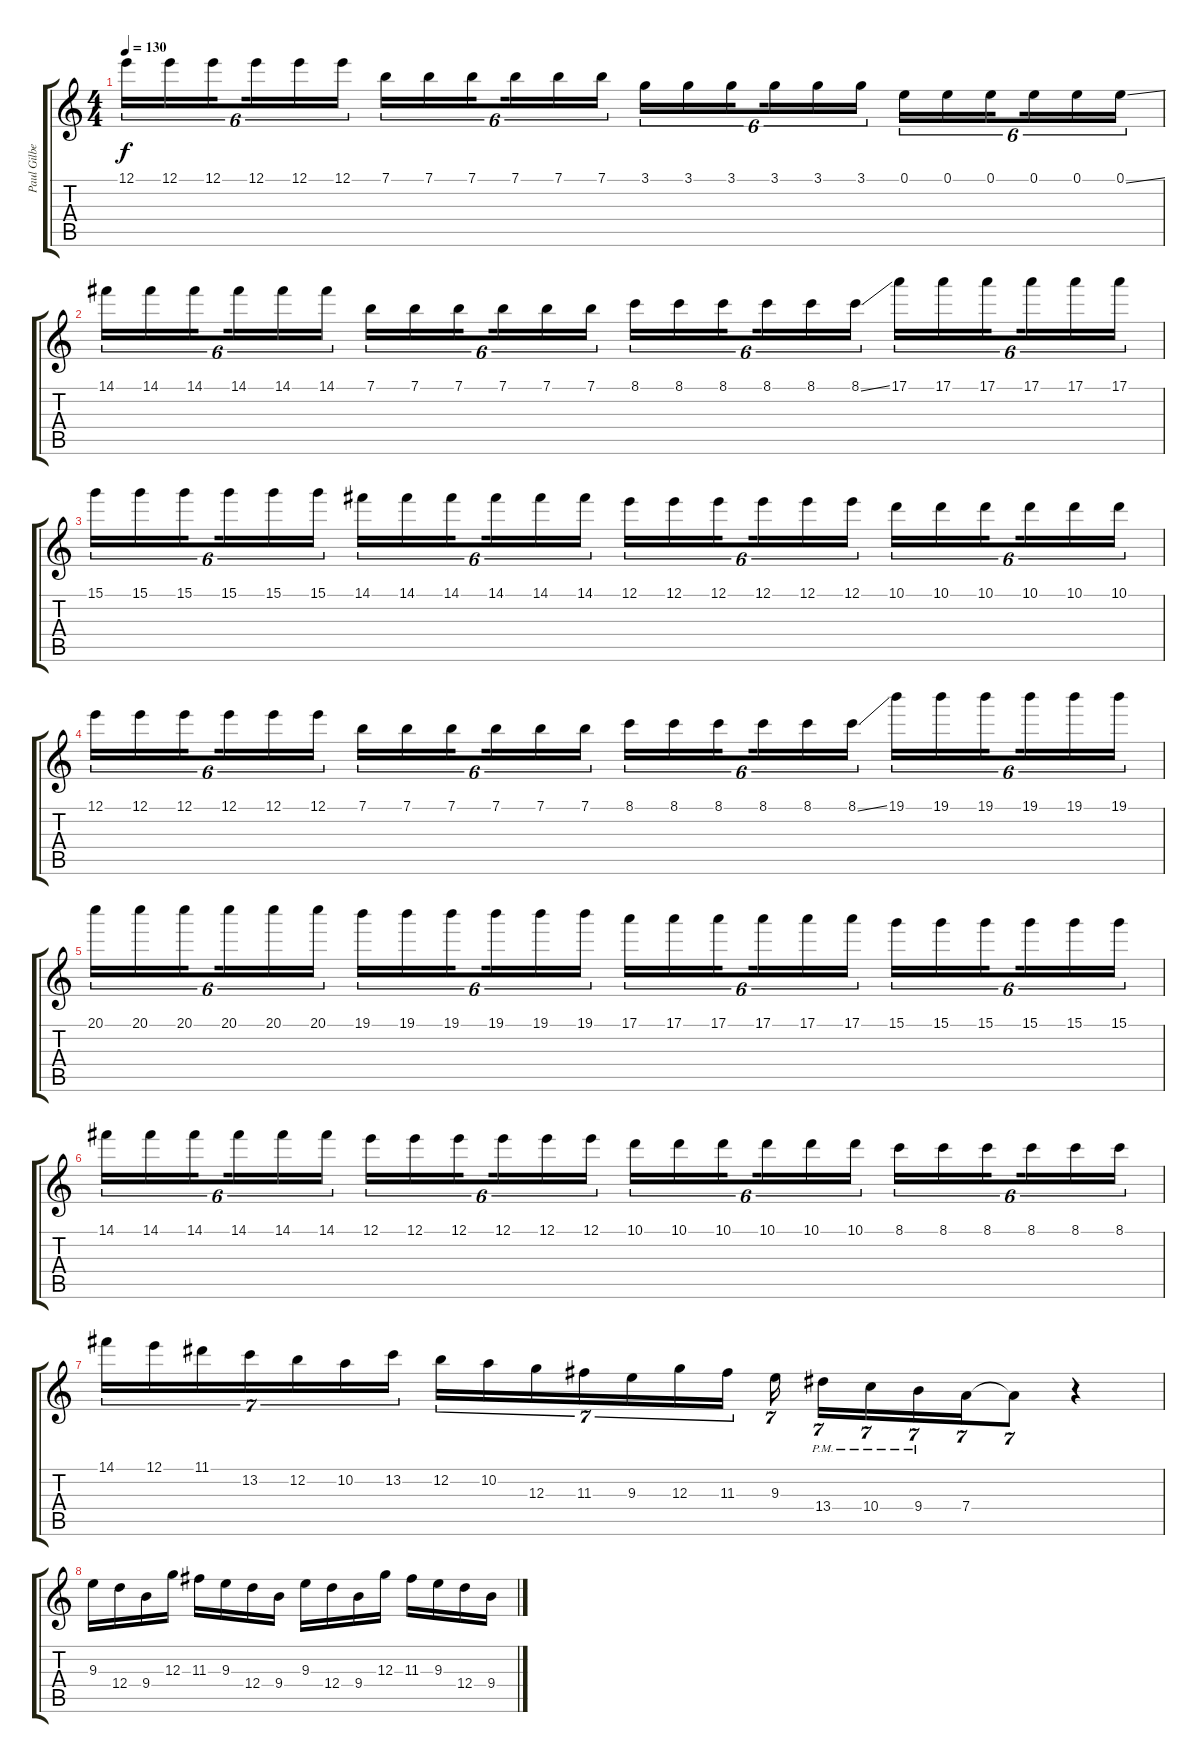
\track ("Paul Gilbert (Lead Guitar)" "Paul Gilbe") {instrument distortionguitar}
\staff {score tabs}
\tuning (E4 B3 G3 D3 A2 E2) {hide}
\ts (4 4)
\tempo 130
\clef g2
\ks c
12.1.16{tu (6 4) dy f} 12.1.16{tu (6 4)} 12.1.16{tu (6 4) beam splitsecondary} 12.1.16{tu (6 4)} 12.1.16{tu (6 4)} 12.1.16{tu (6 4)} 7.1.16{tu (6 4)} 7.1.16{tu (6 4)} 7.1.16{tu (6 4) beam splitsecondary} 7.1.16{tu (6 4)} 7.1.16{tu (6 4)} 7.1.16{tu (6 4)} 3.1.16{tu (6 4)} 3.1.16{tu (6 4)} 3.1.16{tu (6 4) beam splitsecondary} 3.1.16{tu (6 4)} 3.1.16{tu (6 4)} 3.1.16{tu (6 4)} 0.1.16{tu (6 4)} 0.1.16{tu (6 4)} 0.1.16{tu (6 4) beam splitsecondary} 0.1.16{tu (6 4)} 0.1.16{tu (6 4)} 0.1{ss}.16{tu (6 4)} |
14.1.16{tu (6 4)} 14.1.16{tu (6 4)} 14.1.16{tu (6 4) beam splitsecondary} 14.1.16{tu (6 4)} 14.1.16{tu (6 4)} 14.1.16{tu (6 4)} 7.1.16{tu (6 4)} 7.1.16{tu (6 4)} 7.1.16{tu (6 4) beam splitsecondary} 7.1.16{tu (6 4)} 7.1.16{tu (6 4)} 7.1.16{tu (6 4)} 8.1.16{tu (6 4)} 8.1.16{tu (6 4)} 8.1.16{tu (6 4) beam splitsecondary} 8.1.16{tu (6 4)} 8.1.16{tu (6 4)} 8.1{ss}.16{tu (6 4)} 17.1.16{tu (6 4)} 17.1.16{tu (6 4)} 17.1.16{tu (6 4) beam splitsecondary} 17.1.16{tu (6 4)} 17.1.16{tu (6 4)} 17.1.16{tu (6 4)} |
15.1.16{tu (6 4)} 15.1.16{tu (6 4)} 15.1.16{tu (6 4) beam splitsecondary} 15.1.16{tu (6 4)} 15.1.16{tu (6 4)} 15.1.16{tu (6 4)} 14.1.16{tu (6 4)} 14.1.16{tu (6 4)} 14.1.16{tu (6 4) beam splitsecondary} 14.1.16{tu (6 4)} 14.1.16{tu (6 4)} 14.1.16{tu (6 4)} 12.1.16{tu (6 4)} 12.1.16{tu (6 4)} 12.1.16{tu (6 4) beam splitsecondary} 12.1.16{tu (6 4)} 12.1.16{tu (6 4)} 12.1.16{tu (6 4)} 10.1.16{tu (6 4)} 10.1.16{tu (6 4)} 10.1.16{tu (6 4) beam splitsecondary} 10.1.16{tu (6 4)} 10.1.16{tu (6 4)} 10.1.16{tu (6 4)} |
12.1.16{tu (6 4)} 12.1.16{tu (6 4)} 12.1.16{tu (6 4) beam splitsecondary} 12.1.16{tu (6 4)} 12.1.16{tu (6 4)} 12.1.16{tu (6 4)} 7.1.16{tu (6 4)} 7.1.16{tu (6 4)} 7.1.16{tu (6 4) beam splitsecondary} 7.1.16{tu (6 4)} 7.1.16{tu (6 4)} 7.1.16{tu (6 4)} 8.1.16{tu (6 4)} 8.1.16{tu (6 4)} 8.1.16{tu (6 4) beam splitsecondary} 8.1.16{tu (6 4)} 8.1.16{tu (6 4)} 8.1{ss}.16{tu (6 4)} 19.1.16{tu (6 4)} 19.1.16{tu (6 4)} 19.1.16{tu (6 4) beam splitsecondary} 19.1.16{tu (6 4)} 19.1.16{tu (6 4)} 19.1.16{tu (6 4)} |
20.1.16{tu (6 4)} 20.1.16{tu (6 4)} 20.1.16{tu (6 4) beam splitsecondary} 20.1.16{tu (6 4)} 20.1.16{tu (6 4)} 20.1.16{tu (6 4)} 19.1.16{tu (6 4)} 19.1.16{tu (6 4)} 19.1.16{tu (6 4) beam splitsecondary} 19.1.16{tu (6 4)} 19.1.16{tu (6 4)} 19.1.16{tu (6 4)} 17.1.16{tu (6 4)} 17.1.16{tu (6 4)} 17.1.16{tu (6 4) beam splitsecondary} 17.1.16{tu (6 4)} 17.1.16{tu (6 4)} 17.1.16{tu (6 4)} 15.1.16{tu (6 4)} 15.1.16{tu (6 4)} 15.1.16{tu (6 4) beam splitsecondary} 15.1.16{tu (6 4)} 15.1.16{tu (6 4)} 15.1.16{tu (6 4)} |
14.1.16{tu (6 4)} 14.1.16{tu (6 4)} 14.1.16{tu (6 4) beam splitsecondary} 14.1.16{tu (6 4)} 14.1.16{tu (6 4)} 14.1.16{tu (6 4)} 12.1.16{tu (6 4)} 12.1.16{tu (6 4)} 12.1.16{tu (6 4) beam splitsecondary} 12.1.16{tu (6 4)} 12.1.16{tu (6 4)} 12.1.16{tu (6 4)} 10.1.16{tu (6 4)} 10.1.16{tu (6 4)} 10.1.16{tu (6 4) beam splitsecondary} 10.1.16{tu (6 4)} 10.1.16{tu (6 4)} 10.1.16{tu (6 4)} 8.1.16{tu (6 4)} 8.1.16{tu (6 4)} 8.1.16{tu (6 4) beam splitsecondary} 8.1.16{tu (6 4)} 8.1.16{tu (6 4)} 8.1.16{tu (6 4)} |
14.1.16{tu (7 4)} 12.1.16{tu (7 4)} 11.1.16{tu (7 4)} 13.2.16{tu (7 4)} 12.2.16{tu (7 4)} 10.2.16{tu (7 4)} 13.2.16{tu (7 4)} 12.2.16{tu (7 4)} 10.2.16{tu (7 4)} 12.3.16{tu (7 4)} 11.3.16{tu (7 4)} 9.3.16{tu (7 4)} 12.3.16{tu (7 4)} 11.3.16{tu (7 4)} 9.3.16{tu (7 4)} 13.4{pm}.16{tu (7 4)} 10.4{pm}.16{tu (7 4)} 9.4{pm}.16{tu (7 4)} 7.4.16{tu (7 4)} 7.4{t}.8{tu (7 4)} r.4 |
9.3.16{balance 4} 12.4.16 9.4.16 12.3.16 11.3.16 9.3.16 12.4.16 9.4.16 9.3.16 12.4.16 9.4.16 12.3.16 11.3.16 9.3.16 12.4.16 9.4.16
